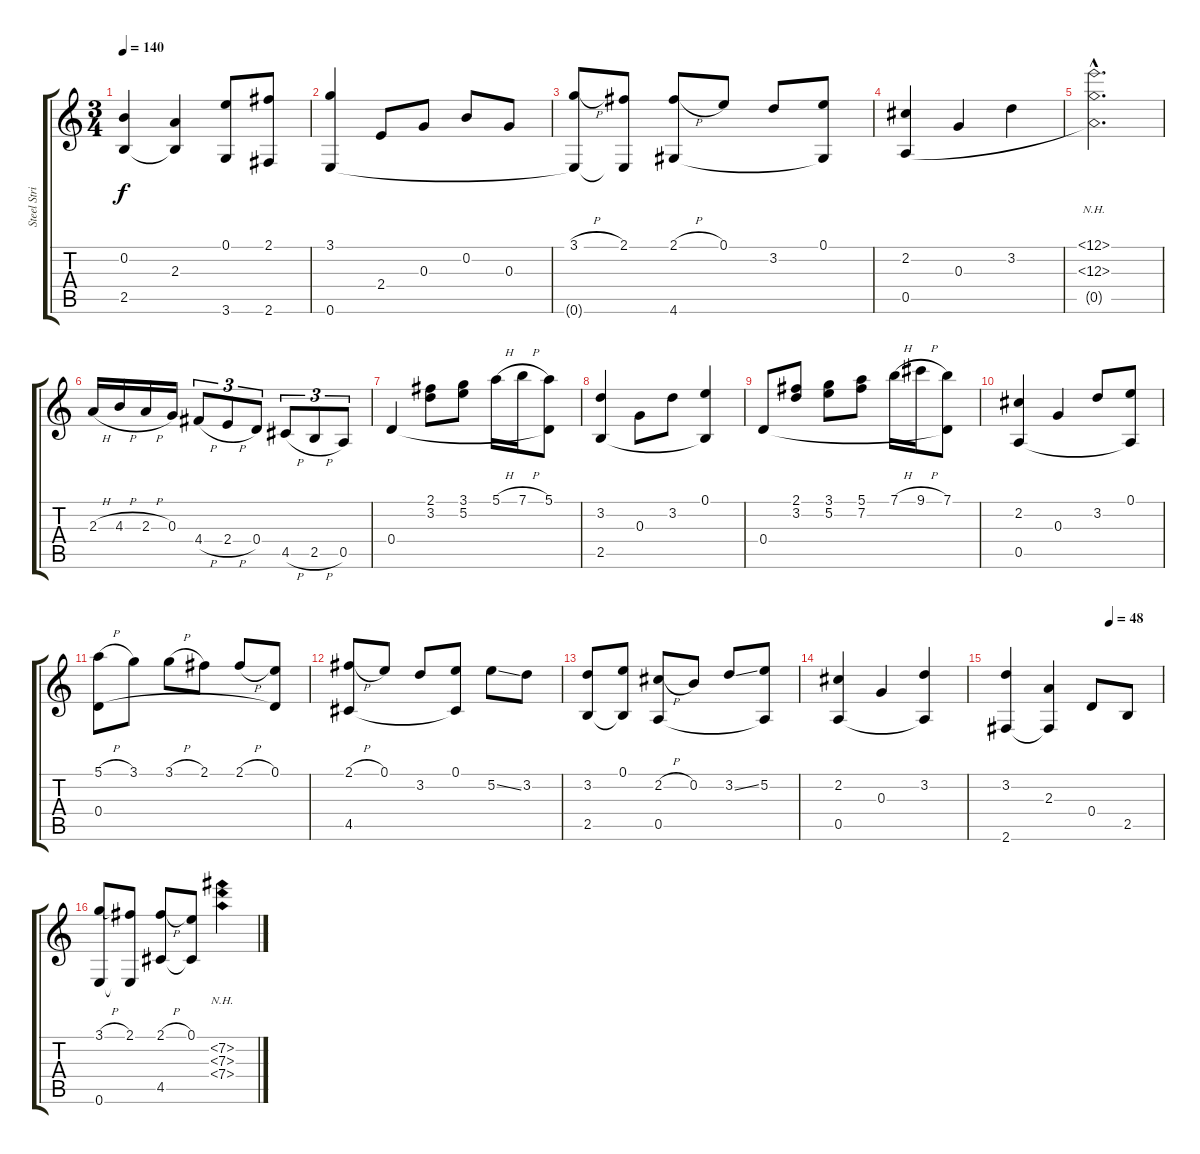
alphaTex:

\track ("Steel Strings" "Steel Stri") {instrument acousticguitarsteel}
\staff {score tabs}
\tuning (E4 B3 G3 D3 A2 E2) {hide}
\ts (3 4)
\tempo 140
\clef g2
\ks c
(0.2 2.5).4{dy f} (2.3 2.5{t}).4 (0.1 3.6).8 (2.1 2.6).8 |
(3.1 0.6).4 2.4.8 0.3.8 0.2.8 0.3.8 |
(3.1{h} 0.6{t}).8 (2.1 0.6{t}).8 (2.1{h} 4.6).8 0.1.8 3.2.8 (0.1 4.6{t}).8 |
(2.2 0.5).4 0.3.4 3.2.4 |
(12.1{nh hac} 12.3{nh hac} 0.5{nh hac t}).2{d} |
2.3{h}.16 4.3{h}.16 2.3{h}.16 0.3.16 4.4{h}.8{tu (3 2)} 2.4{h}.8{tu (3 2)} 0.4.8{tu (3 2)} 4.5{h}.8{tu (3 2)} 2.5{h}.8{tu (3 2)} 0.5.8{tu (3 2)} |
0.4.4 (2.1 3.2).8 (3.1 5.2).8 5.1{h}.16 7.1{h}.16 (5.1 0.4{t}).8 |
(3.2 2.5).4 0.3.8 3.2.8 (0.1 2.5{t}).4 |
0.4.8 (2.1 3.2).8 (3.1 5.2).8 (5.1 7.2).8 7.1{h}.16 9.1{h}.16 (7.1 0.4{t}).8 |
(2.2 0.5).4 0.3.4 3.2.8 (0.1 0.5{t}).8 |
(5.1{h} 0.4).8 3.1.8 3.1{h}.8 2.1.8 2.1{h}.8 (0.1 0.4{t}).8 |
(2.1{h} 4.5).8 0.1.8 3.2.8 (0.1 4.5{t}).8 5.2{ss}.8 3.2.8 |
(3.2 2.5).8 (0.1 2.5{t}).8 (2.2{h} 0.5).8 0.2.8 3.2{ss}.8 (5.2 0.5{t}).8 |
(2.2 0.5).4 0.3.4 (3.2 0.5{t}).4 |
\tempo (48 0.6666666666666666)
(3.2 2.6).4 (2.3 2.6{t}).4 0.4.8 2.5.8 |
(3.1{h} 0.6).8 (2.1 0.6{t}).8 (2.1{h} 4.5).8 (0.1 4.5{t}).8 (7.2{nh} 7.3{nh} 7.4{nh}).4
